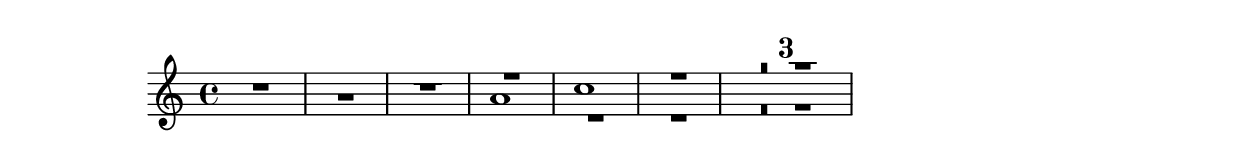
\version "2.11.61"
\header {
  lsrtags = "rhythms,tweaks-and-overrides"
  texidoc = "
Unlike ordinary rests, there is no predefined command
to change the vertical position on the staff of a multi-measure
rest symbol of either form by attaching it to a note.  However,
in polyphonic music multi-measure rests in odd-numbered and
even-numbered voices are vertically separated.  The positioning
of multi-measure rests can be controlled as follows:
 "
  doctitle = "Positioning multi-measure rests"
}

\relative c'' {
  % Multi-measure rests by default are set under the second line
  R1
  % They can be moved with an override
  \override MultiMeasureRest #'staff-position = #-2
  R1
  % A value of 0 is the default position;
  % the following trick moves the rest to the center line
  \override MultiMeasureRest #'staff-position = #-0.01
  R1
  % Multi-measure rests in odd-numbered voices are under the top line
  << { R1 } \\ { a1 } >>
  % Multi-measure rests in even-numbered voices are under the bottom line
  << { c1 } \\ { R1 } >>
  % They remain separated even in empty measures
  << { R1 } \\ { R1 } >>
  % This brings them together even though there are two voices
  \compressFullBarRests
  <<
    \revert MultiMeasureRest #'staff-position
    { R1*3 }
    \\
    \revert MultiMeasureRest #'staff-position
    { R1*3 }
  >>
}
